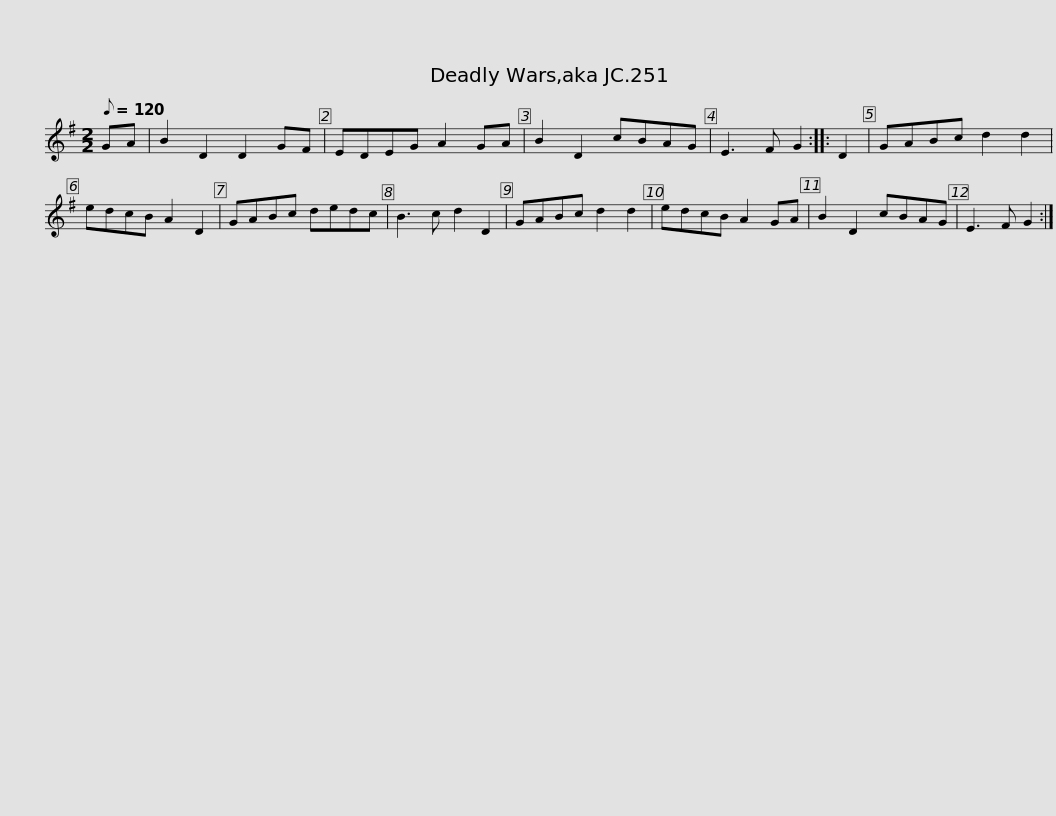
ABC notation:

X:1
L:1/8
Q:1/8=120
M:2/2
I:linebreak $
K:G
V:1 treble
V:1
 GA | B2 D2 D2 GF | EDEG A2 GA | B2 D2 cBAG | E3 F G2 ::$ %5
 D2 | GABc d2 d2 | edcB A2 D2 | GABc dedc | B3 c d2 D2 |$ %10
 GABc d2 d2 | edcB A2 GA | B2 D2 cBAG | E3 F G2 :| %14
